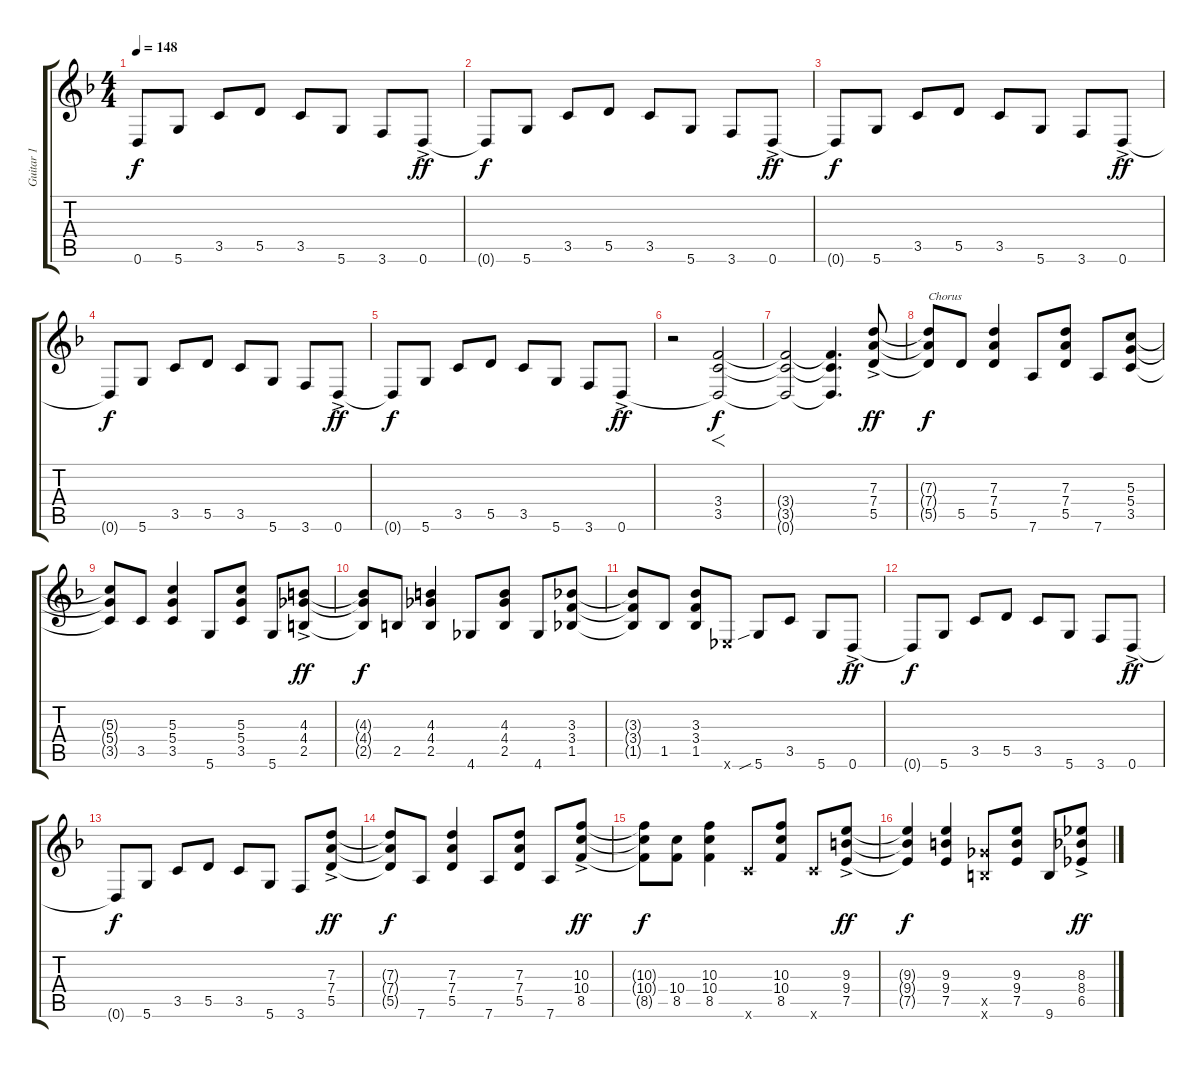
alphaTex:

\track ("Guitar 1" "Guitar 1") {instrument distortionguitar}
\staff {score tabs}
\tuning (E4 B3 G3 D3 A2 D2) {hide}
\ts (4 4)
\tempo 148
\clef g2
\ks f
0.6{t}.8{dy f} 5.6.8 3.5.8 5.5.8 3.5.8 5.6.8 3.6.8 0.6{ac}.8{dy ff} |
0.6{t}.8{dy f} 5.6.8 3.5.8 5.5.8 3.5.8 5.6.8 3.6.8 0.6{ac}.8{dy ff} |
0.6{t}.8{dy f} 5.6.8 3.5.8 5.5.8 3.5.8 5.6.8 3.6.8 0.6{ac}.8{dy ff} |
0.6{t}.8{dy f} 5.6.8 3.5.8 5.5.8 3.5.8 5.6.8 3.6.8 0.6{ac}.8{dy ff} |
0.6{t}.8{dy f} 5.6.8 3.5.8 5.5.8 3.5.8 5.6.8 3.6.8 0.6{ac}.8{dy ff} |
r.2 (3.4 3.5 0.6{t}).2{f dy f} |
(3.4{t} 3.5{t} 0.6{t}).2 (3.4{t} 3.5{t} 0.6{t}).4{d} (7.3{ac} 7.4{ac} 5.5{ac}).8{dy ff} |
(7.3{t} 7.4{t} 5.5{t}).8{txt "Chorus" dy f} 5.5.8 (7.3 7.4 5.5).4 7.6.8 (7.3 7.4 5.5).8 7.6.8 (5.3 5.4 3.5).8 |
(5.3{t} 5.4{t} 3.5{t}).8 3.5.8 (5.3 5.4 3.5).4 5.6.8 (5.3 5.4 3.5).8 5.6.8 (4.3{ac} 4.4{ac} 2.5{ac}).8{dy ff} |
(4.3{t} 4.4{t} 2.5{t}).8{dy f} 2.5.8 (4.3 4.4 2.5).4 4.6.8 (4.3 4.4 2.5).8 4.6.8 (3.3 3.4 1.5).8 |
(3.3{t} 3.4{t} 1.5{t}).8 1.5.8 (3.3 3.4 1.5).8 1.6{x}.8 5.6{sib}.8 3.5.8 5.6.8 0.6{ac}.8{dy ff} |
0.6{t}.8{dy f} 5.6.8 3.5.8 5.5.8 3.5.8 5.6.8 3.6.8 0.6{ac}.8{dy ff} |
0.6{t}.8{dy f} 5.6.8 3.5.8 5.5.8 3.5.8 5.6.8 3.6.8 (7.3{ac} 7.4{ac} 5.5{ac}).8{dy ff} |
(7.3{t} 7.4{t} 5.5{t}).8{dy f} 7.6.8 (7.3 7.4 5.5).4 7.6.8 (7.3 7.4 5.5).8 7.6.8 (10.3{ac} 10.4{ac} 8.5{ac}).8{dy ff} |
(10.3{t} 10.4{t} 8.5{t}).8{dy f} (10.4 8.5).8 (10.3 10.4 8.5).4 10.6{x}.8 (10.3 10.4 8.5).8 10.6{x}.8 (9.3{ac} 9.4{ac} 7.5{ac}).8{dy ff} |
(9.3{t} 9.4{t} 7.5{t}).4{dy f} (9.3 9.4 7.5).4 (9.5{x} 9.6{x}).8 (9.3 9.4 7.5).8 9.6.8 (8.3{ac} 8.4{ac} 6.5{ac}).8{dy ff}
